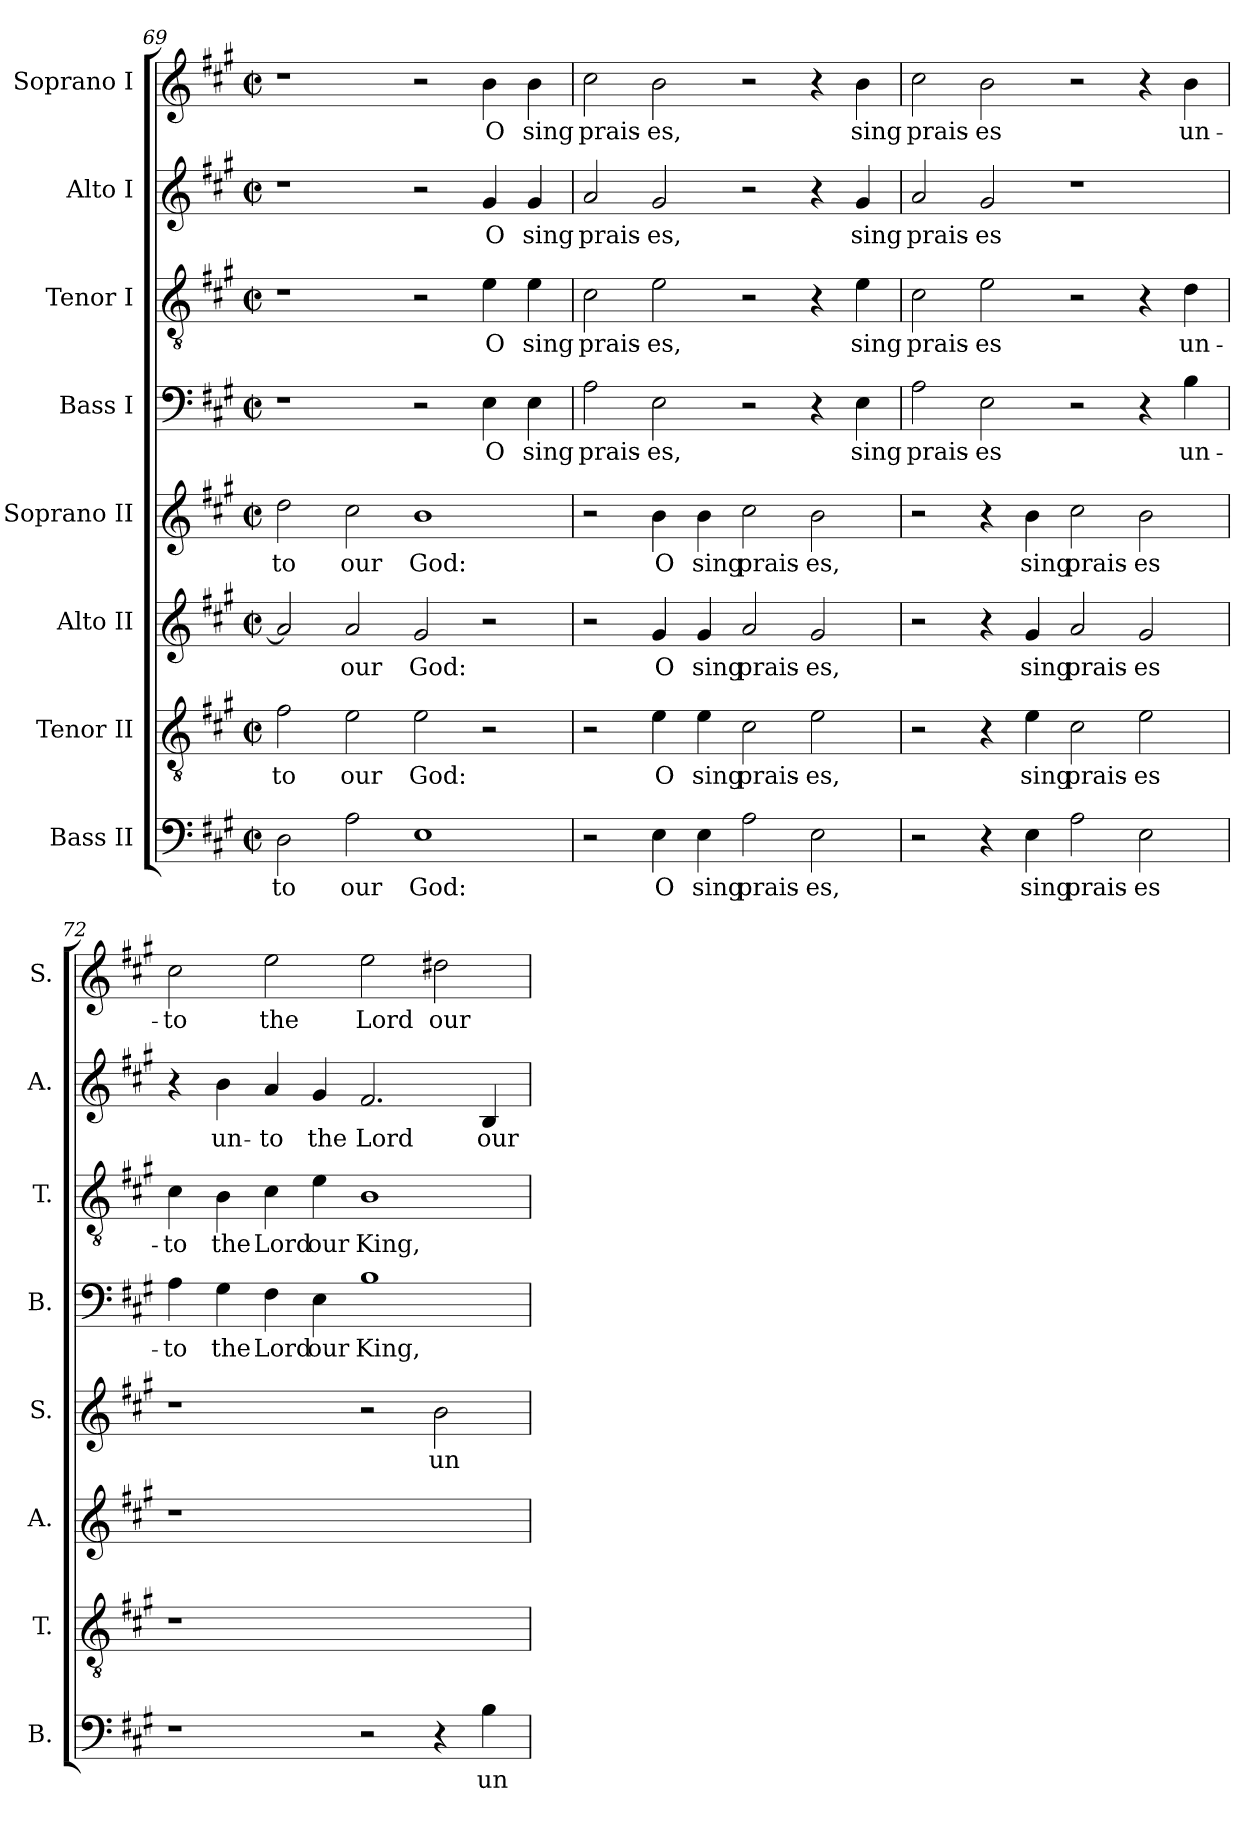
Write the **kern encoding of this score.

**kern	**text	**kern	**text	**kern	**text	**kern	**text	**kern	**text	**kern	**text	**kern	**text	**kern	**text
*part8	*part8	*part7	*part7	*part6	*part6	*part5	*part5	*part4	*part4	*part3	*part3	*part2	*part2	*part1	*part1
*staff8	*staff8	*staff7	*staff7	*staff6	*staff6	*staff5	*staff5	*staff4	*staff4	*staff3	*staff3	*staff2	*staff2	*staff1	*staff1
*I"Bass II	*	*I"Tenor II	*	*I"Alto II	*	*I"Soprano II	*	*I"Bass I	*	*I"Tenor I	*	*I"Alto I	*	*I"Soprano I	*
*I'B.	*	*I'T.	*	*I'A.	*	*I'S.	*	*I'B.	*	*I'T.	*	*I'A.	*	*I'S.	*
*clefF4	*	*clefGv2	*	*clefG2	*	*clefG2	*	*clefF4	*	*clefGv2	*	*clefG2	*	*clefG2	*
*	*	*ITrd7c12	*	*	*	*	*	*	*	*ITrd7c12	*	*	*	*	*
*k[f#c#g#]	*	*k[f#c#g#]	*	*k[f#c#g#]	*	*k[f#c#g#]	*	*k[f#c#g#]	*	*k[f#c#g#]	*	*k[f#c#g#]	*	*k[f#c#g#]	*
*A:	*	*A:	*	*A:	*	*A:	*	*A:	*	*A:	*	*A:	*	*A:	*
*M2/2	*	*M2/2	*	*M2/2	*	*M2/2	*	*M2/2	*	*M2/2	*	*M2/2	*	*M2/2	*
*met(c|)	*	*met(c|)	*	*met(c|)	*	*met(c|)	*	*met(c|)	*	*met(c|)	*	*met(c|)	*	*met(c|)	*
=69	=69	=69	=69	=69	=69	=69	=69	=69	=69	=69	=69	=69	=69	=69	=69
!	!LO:LY:b	!	!LO:LY:b	!	!	!	!LO:LY:b	!	!	!	!	!	!	!	!
2D\	-to	2F#\	-to	2a/]	.	2dd\	-to	1r	.	1r	.	1r	.	1r	.
!	!LO:LY:b	!	!LO:LY:b	!	!LO:LY:b	!	!LO:LY:b	!	!	!	!	!	!	!	!
2A\	our	2E\	our	2a/	our	2cc#\	our	.	.	.	.	.	.	.	.
!	!LO:LY:b	!	!LO:LY:b	!	!LO:LY:b	!	!LO:LY:b	!	!	!	!	!	!	!	!
1E	God:	2E\	God:	2g#/	God:	1b	God:	2r	.	2r	.	2r	.	2r	.
!	!	!	!	!	!	!	!	!	!LO:LY:b	!	!LO:LY:b	!	!LO:LY:b	!	!LO:LY:b
.	.	2r	.	2r	.	.	.	4E\	O	4E\	O	4g#/	O	4b\	O
!	!	!	!	!	!	!	!	!	!LO:LY:b	!	!LO:LY:b	!	!LO:LY:b	!	!LO:LY:b
.	.	.	.	.	.	.	.	4E\	sing	4E\	sing	4g#/	sing	4b\	sing
!!LO:LB:g=z
=70	=70	=70	=70	=70	=70	=70	=70	=70	=70	=70	=70	=70	=70	=70	=70
!	!	!	!	!	!	!	!	!	!LO:LY:b	!	!LO:LY:b	!	!LO:LY:b	!	!LO:LY:b
2r	.	2r	.	2r	.	2r	.	2A\	prais-	2C#\	prais-	2a/	prais-	2cc#\	prais-
!	!LO:LY:b	!	!LO:LY:b	!	!LO:LY:b	!	!LO:LY:b	!	!LO:LY:b	!	!LO:LY:b	!	!LO:LY:b	!	!LO:LY:b
4E\	O	4E\	O	4g#/	O	4b\	O	2E\	-es,	2E\	-es,	2g#/	-es,	2b\	-es,
!	!LO:LY:b	!	!LO:LY:b	!	!LO:LY:b	!	!LO:LY:b	!	!	!	!	!	!	!	!
4E\	sing	4E\	sing	4g#/	sing	4b\	sing	.	.	.	.	.	.	.	.
!	!LO:LY:b	!	!LO:LY:b	!	!LO:LY:b	!	!LO:LY:b	!	!	!	!	!	!	!	!
2A\	prais-	2C#\	prais-	2a/	prais-	2cc#\	prais-	2r	.	2r	.	2r	.	2r	.
!	!LO:LY:b	!	!LO:LY:b	!	!LO:LY:b	!	!LO:LY:b	!	!	!	!	!	!	!	!
2E\	-es,	2E\	-es,	2g#/	-es,	2b\	-es,	4r	.	4r	.	4r	.	4r	.
!	!	!	!	!	!	!	!	!	!LO:LY:b	!	!LO:LY:b	!	!LO:LY:b	!	!LO:LY:b
.	.	.	.	.	.	.	.	4E\	sing	4E\	sing	4g#/	sing	4b\	sing
=71	=71	=71	=71	=71	=71	=71	=71	=71	=71	=71	=71	=71	=71	=71	=71
!	!	!	!	!	!	!	!	!	!LO:LY:b	!	!LO:LY:b	!	!LO:LY:b	!	!LO:LY:b
2r	.	2r	.	2r	.	2r	.	2A\	prais-	2C#\	prais-	2a/	prais-	2cc#\	prais-
!	!	!	!	!	!	!	!	!	!LO:LY:b	!	!LO:LY:b	!	!LO:LY:b	!	!LO:LY:b
4r	.	4r	.	4r	.	4r	.	2E\	-es	2E\	-es	2g#/	-es	2b\	-es
!	!LO:LY:b	!	!LO:LY:b	!	!LO:LY:b	!	!LO:LY:b	!	!	!	!	!	!	!	!
4E\	sing	4E\	sing	4g#/	sing	4b\	sing	.	.	.	.	.	.	.	.
!	!LO:LY:b	!	!LO:LY:b	!	!LO:LY:b	!	!LO:LY:b	!	!	!	!	!	!	!	!
2A\	prais-	2C#\	prais-	2a/	prais-	2cc#\	prais-	2r	.	2r	.	1r	.	2r	.
!	!LO:LY:b	!	!LO:LY:b	!	!LO:LY:b	!	!LO:LY:b	!	!	!	!	!	!	!	!
2E\	-es	2E\	-es	2g#/	-es	2b\	-es	4r	.	4r	.	.	.	4r	.
!	!	!	!	!	!	!	!	!	!LO:LY:b	!	!LO:LY:b	!	!	!	!LO:LY:b
.	.	.	.	.	.	.	.	4B\	un-	4D\	un-	.	.	4b\	un-
=72	=72	=72	=72	=72	=72	=72	=72	=72	=72	=72	=72	=72	=72	=72	=72
!	!	!LO:N:vis=1	!	!LO:N:vis=1	!	!	!	!	!LO:LY:b	!	!LO:LY:b	!	!	!	!LO:LY:b
1r	.	1r	.	1r	.	1r	.	4A\	-to	4C#\	-to	4r	.	2cc#\	-to
!	!	!	!	!	!	!	!	!	!LO:LY:b	!	!LO:LY:b	!	!LO:LY:b	!	!
.	.	.	.	.	.	.	.	4G#\	the	4BB\	the	4b\	un-	.	.
!	!	!	!	!	!	!	!	!	!LO:LY:b	!	!LO:LY:b	!	!LO:LY:b	!	!LO:LY:b
.	.	.	.	.	.	.	.	4F#\	Lord	4C#\	Lord	4a/	-to	2ee\	the
!	!	!	!	!	!	!	!	!	!LO:LY:b	!	!LO:LY:b	!	!LO:LY:b	!	!
.	.	.	.	.	.	.	.	4E\	our	4E\	our	4g#/	the	.	.
!	!	!	!	!	!	!	!	!	!LO:LY:b	!	!LO:LY:b	!	!LO:LY:b	!	!LO:LY:b
2r	.	1ryy	.	1ryy	.	2r	.	1B	King,	1BB	King,	2.f#/	Lord	2ee\	Lord
!	!	!	!	!	!	!	!LO:LY:b	!	!	!	!	!	!	!	!LO:LY:b
4r	.	.	.	.	.	2b\	un-	.	.	.	.	.	.	2dd#X\	our
!	!LO:LY:b	!	!	!	!	!	!	!	!	!	!	!	!LO:LY:b	!	!
4B\	un-	.	.	.	.	.	.	.	.	.	.	4B/	our	.	.
=	=	=	=	=	=	=	=	=	=	=	=	=	=	=	=
*-	*-	*-	*-	*-	*-	*-	*-	*-	*-	*-	*-	*-	*-	*-	*-
